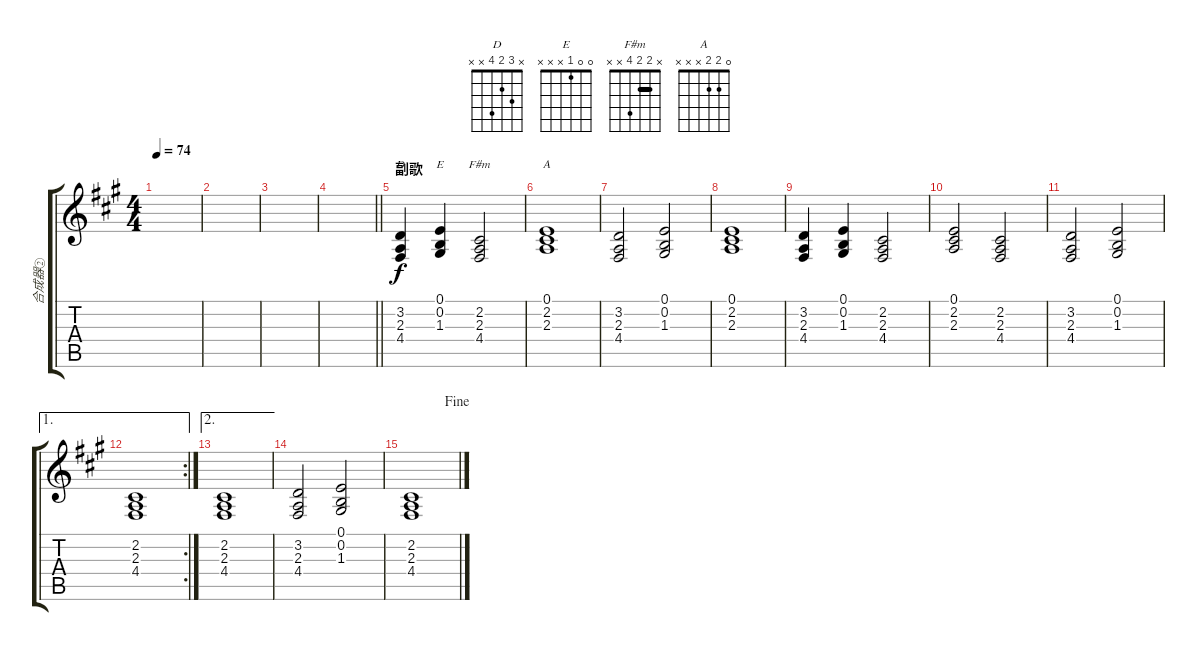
\track ("合成器②" "合成器②") {instrument stringensemble1}
\staff {score tabs}
\tuning (E4 B3 G3 D3 A2 E2) {hide}
\chord ("D" x 3 2 4 x x)
\chord ("E" 0 0 1 x x x)
\chord ("F#m" x 2 2 4 x x) {barre 2}
\chord ("A" 0 2 2 x x x)
\ts (4 4)
\tempo 74
\clef g2
\ks a
|
|
|
\barLineRight lightlight
|
\section ("" "副歌")
(3.2 2.3 4.4).4{ch "D"} (0.1 0.2 1.3).4{ch "E"} (2.2 2.3 4.4).2{ch "F#m"} |
(0.1 2.2 2.3).1{ch "A"} |
(3.2 2.3 4.4).2 (0.1 0.2 1.3).2 |
(0.1 2.2 2.3).1 |
(3.2 2.3 4.4).4 (0.1 0.2 1.3).4 (2.2 2.3 4.4).2 |
(0.1 2.2 2.3).2 (2.2 2.3 4.4).2 |
(3.2 2.3 4.4).2{txt ""} (0.1 0.2 1.3).2 |
\ae 1
\rc 2
(2.2 2.3 4.4).1 |
\ae 2
(2.2 2.3 4.4).1 |
(3.2 2.3 4.4).2 (0.1 0.2 1.3).2 |
\jump fine
(2.2 2.3 4.4).1
